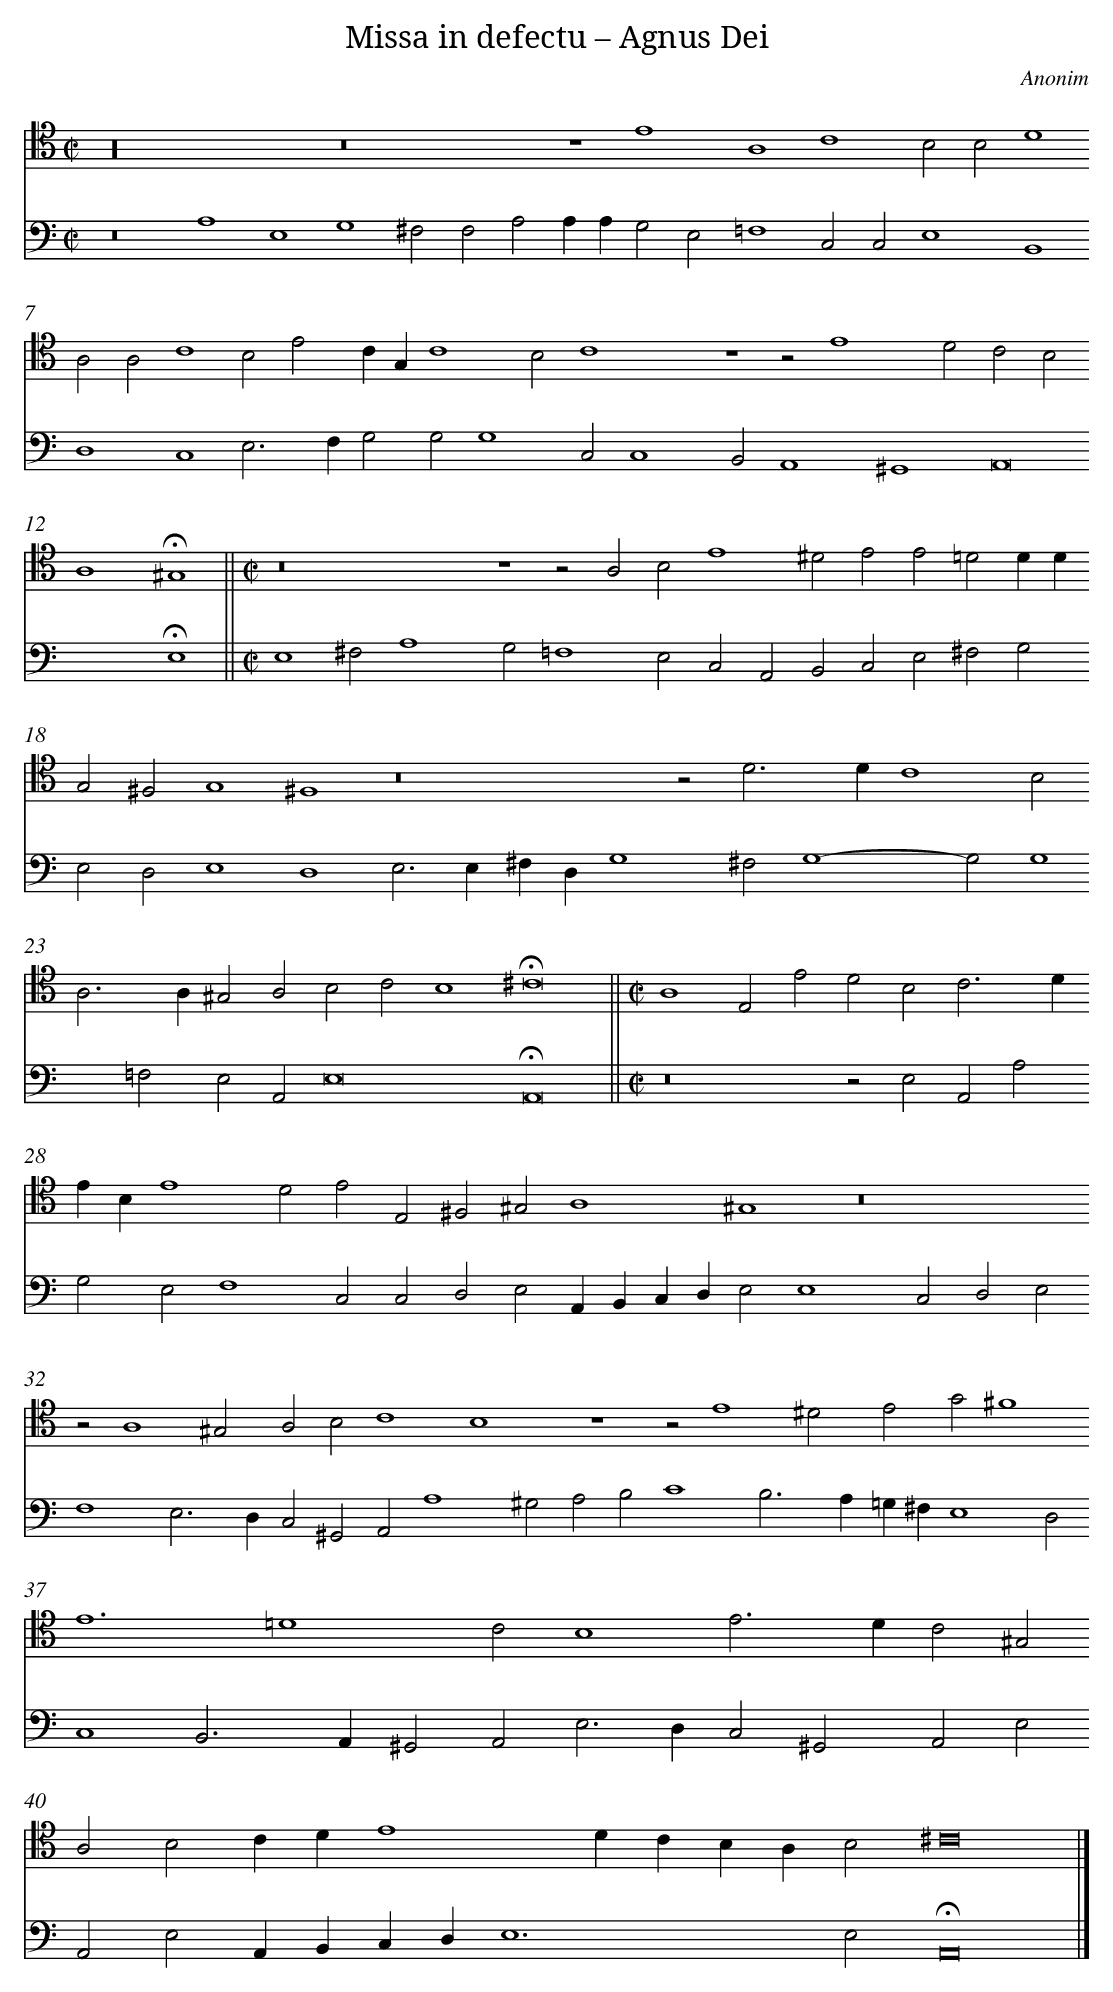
X:1
T: Missa in defectu – Agnus Dei
C: Anonim
L: 1/4
M: C|
V: 1 clef=tenor
V: 2 clef=tenor
V: 3 clef=bass
K: C
[V:1] x8 [|]
[V:2] z16 [|]
[V:3] z8 [|]
[V:1] x8 [|]
[V:2]  [|]
[V:3] A,4E,4 [|]
[V:1] x8 [|]
[V:2] z8 [|]
[V:3] G,4^F,2F,2 [|]
[V:1] x8 [|]
[V:2] z4E4 [|]
[V:3] A,2A,A,G,2E,2 [|]
[V:1] x8 [|]
[V:2] A,4C4 [|]
[V:3] =F,4C,2C,2 [|]
[V:1] x8 [|]
[V:2] B,2B,2D4 [|]
[V:3] E,4B,,4 [|]
[V:1] x8 [|]
[V:2] A,2A,2C4 [|]
[V:3] D,4C,4 [|]
[V:1] x8 [|]
[V:2] B,2E2CG,C4 [|]
[V:3] E,2>F,2G,2G,2 [|]
[V:1] x8 [|]
[V:2] B,2C4 [|]
[V:3] G,4C,2C,4 [|]
[V:1] x8 [|]
[V:2] z4z2E4 [|]
[V:3] B,,2A,,4 [|]
[V:1] x8 [|]
[V:2] D2C2B,2 [|]
[V:3] ^G,,4A,,8 [|]
[V:1] x8 ||
[V:2] A,4!fermata!^G,4 ||
[V:3] !fermata!E,4 ||
[V:1] x8 [|]
[V:2] [M:C|]z8 [|]
[V:3] [M:C|]E,4^F,2A,4 [|]
[V:1] x8 [|]
[V:2] z4z2A,2 [|]
[V:3] G,2=F,4 [|]
[V:1] x8 [|]
[V:2] B,2E4^D2 [|]
[V:3] E,2C,2A,,2B,,2 [|]
[V:1] x8 [|]
[V:2] E2E2=D2DD [|]
[V:3] C,2E,2^F,2G,2 [|]
[V:1] x8 [|]
[V:2] G,2^F,2G,4 [|]
[V:3] E,2D,2E,4 [|]
[V:1] x8 [|]
[V:2] ^F,4z8 [|]
[V:3] D,4E,3E, [|]
[V:1] x8 [|]
[V:2] z2D3 [|]
[V:3] ^F,D,G,4^F,2 [|]
[V:1] x8 [|]
[V:2] DC4B,2 [|]
[V:3] G,4-G,2G,4 [|]
[V:1] x8 [|]
[V:2] A,2>A,2^G,2A,2 [|]
[V:3] =F,2E,2A,,2 [|]
[V:1] x8 [|]
[V:2] B,2C2B,4 [|]
[V:3] E,8 [|]
[V:1] x8 ||
[V:2] !fermata!^C8 ||
[V:3] !fermata!A,,8 ||
[V:1] x8 [|]
[V:2] [M:C|]A,4E,2E2 [|]
[V:3] [M:C|]z8 [|]
[V:1] x8 [|]
[V:2] D2B,2C3D [|]
[V:3] z2E,2A,,2A,2 [|]
[V:1] x8 [|]
[V:2] EB,E4D2 [|]
[V:3] G,2E,2F,4 [|]
[V:1] x8 [|]
[V:2] E2E,2^F,2^G,2 [|]
[V:3] C,2C,2D,2E,2 [|]
[V:1] x8 [|]
[V:2] A,4^G,4 [|]
[V:3] A,,B,,C,D,E,2E,4 [|]
[V:1] x8 [|]
[V:2] z8 [|]
[V:3] C,2D,2E,2 [|]
[V:1] x8 [|]
[V:2] z2A,4^G,2 [|]
[V:3] F,4E,3D, [|]
[V:1] x8 [|]
[V:2] A,2B,2C4 [|]
[V:3] C,2^G,,2A,,2A,4 [|]
[V:1] x8 [|]
[V:2] B,4z4 [|]
[V:3] ^G,2A,2B,2 [|]
[V:1] x8 [|]
[V:2] z2E4^D2 [|]
[V:3] C4B,3A, [|]
[V:1] x8 [|]
[V:2] E2G2^F4 [|]
[V:3] =G,^F,E,4D,2 [|]
[V:1] x8 [|]
[V:2] E6=D4 [|]
[V:3] C,4B,,3A,, [|]
[V:1] x8 [|]
[V:2] C2B,4 [|]
[V:3] ^G,,2A,,2E,3D, [|]
[V:1] x8 [|]
[V:2] E2>D2C2^G,2 [|]
[V:3] C,2^G,,2A,,2E,2 [|]
[V:1] x8 [|]
[V:2] A,2B,2CDE4 [|]
[V:3] A,,2E,2A,,B,,C,D, [|]
[V:1] x8 [|]
[V:2] DCB,A,B,2 [|]
[V:3] E,6E,2 [|]
[V:1] x8 |]
[V:2] ^C8 |]
[V:3] !fermata!A,,8 |]
